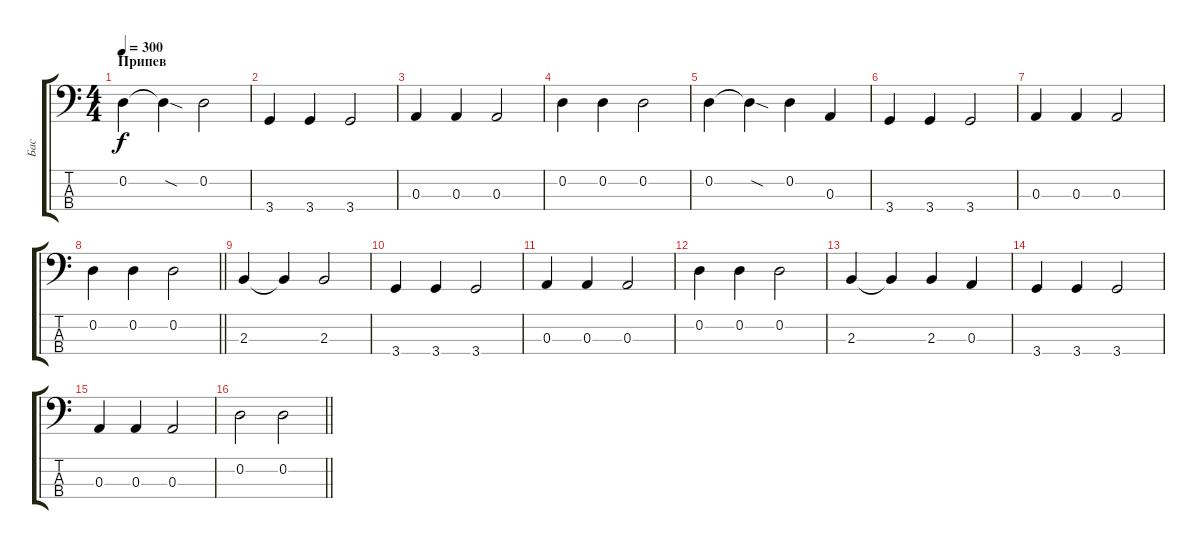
\track ("Бас" "Бас") {instrument electricbassfinger}
\staff {score tabs}
\tuning (G2 D2 A1 E1) {hide}
\ts (4 4)
\section ("" "Припев")
\tempo 300
\clef f4
\ks c
0.2.4{dy f} 0.2{sod t}.4 0.2.2 |
3.4.4 3.4.4 3.4.2 |
0.3.4 0.3.4 0.3.2 |
0.2.4 0.2.4 0.2.2 |
0.2.4 0.2{sod t}.4 0.2.4 0.3.4 |
3.4.4 3.4.4 3.4.2 |
0.3.4 0.3.4 0.3.2 |
\barLineRight lightlight
0.2.4 0.2.4 0.2.2 |
2.3.4 2.3{t}.4 2.3.2 |
3.4.4 3.4.4 3.4.2 |
0.3.4 0.3.4 0.3.2 |
0.2.4 0.2.4 0.2.2 |
2.3.4 2.3{t}.4 2.3.4 0.3.4 |
3.4.4 3.4.4 3.4.2 |
0.3.4 0.3.4 0.3.2 |
\barLineRight lightlight
0.2.2 0.2.2
